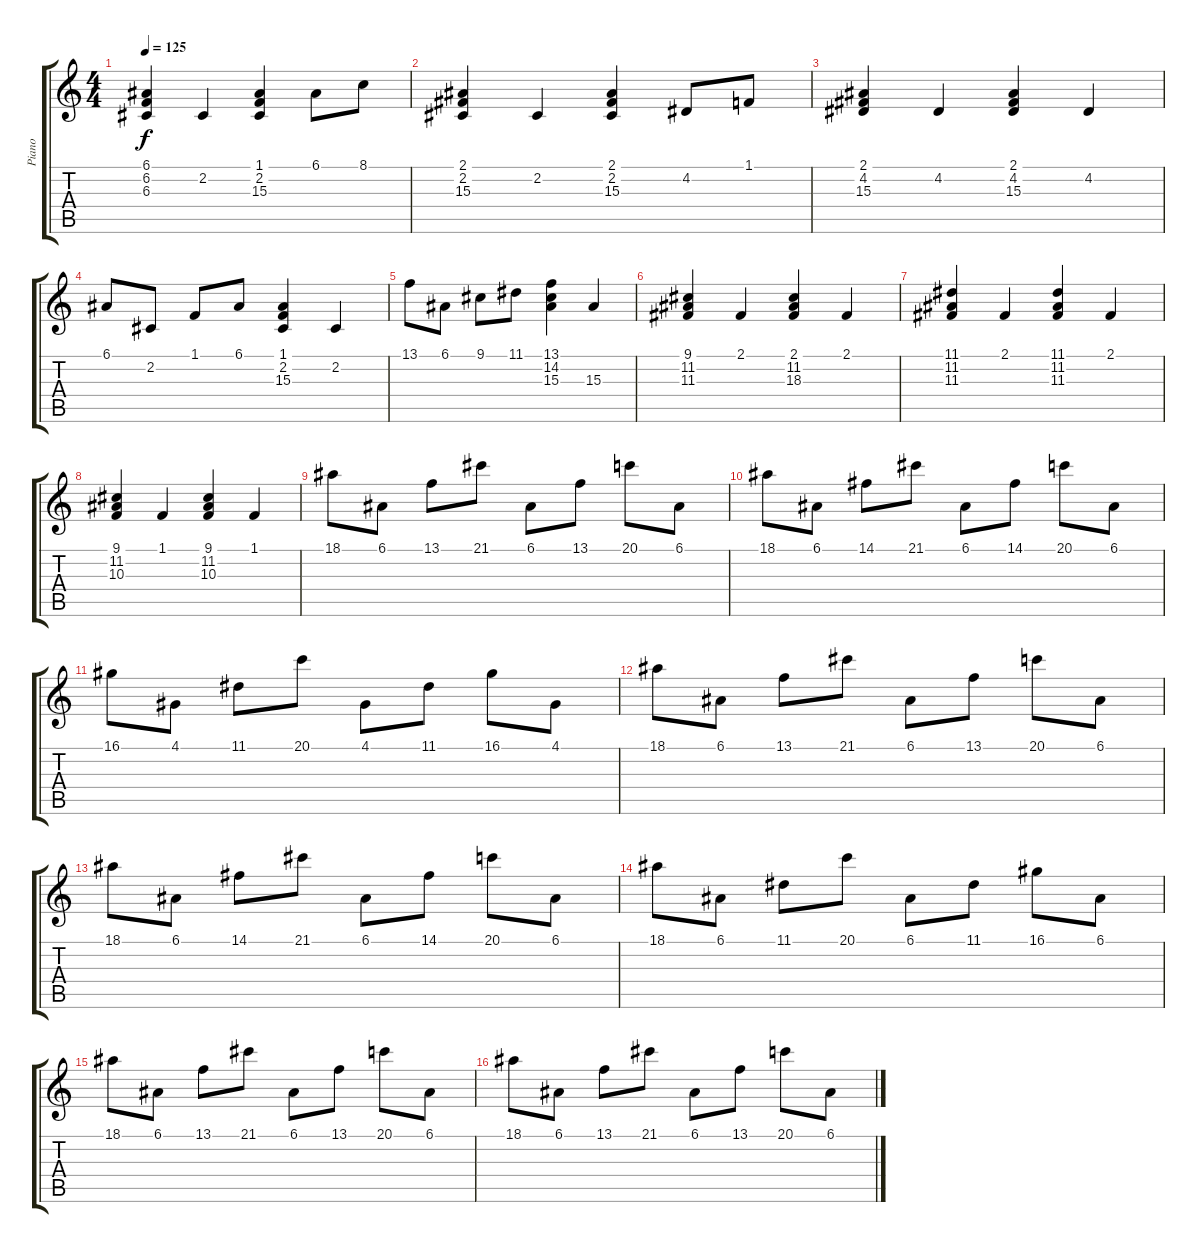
\track ("Piano" "Piano") {instrument acousticgrandpiano}
\staff {score tabs}
\tuning (E4 B3 G3 D3 A2 E2) {hide}
\ts (4 4)
\tempo 125
\clef g2
\ks c
(6.1 6.2 6.3).4{dy f volume 10 instrument acousticgrandpiano} 2.2.4 (1.1 2.2 15.3).4 6.1.8 8.1.8 |
(2.1 2.2 15.3).4 2.2.4 (2.1 2.2 15.3).4 4.2.8 1.1.8 |
(2.1 4.2 15.3).4 4.2.4 (2.1 4.2 15.3).4 4.2.4 |
6.1.8 2.2.8 1.1.8 6.1.8 (1.1 2.2 15.3).4 2.2.4 |
13.1.8 6.1.8 9.1.8 11.1.8 (13.1 14.2 15.3).4 15.3.4 |
(9.1 11.2 11.3).4 2.1.4 (2.1 11.2 18.3).4 2.1.4 |
(11.1 11.2 11.3).4 2.1.4 (11.1 11.2 11.3).4 2.1.4 |
(9.1 11.2 10.3).4 1.1.4 (9.1 11.2 10.3).4 1.1.4 |
18.1.8{volume 15} 6.1.8 13.1.8 21.1.8 6.1.8 13.1.8 20.1.8 6.1.8 |
18.1.8 6.1.8 14.1.8 21.1.8 6.1.8 14.1.8 20.1.8 6.1.8 |
16.1.8 4.1.8 11.1.8 20.1.8 4.1.8 11.1.8 16.1.8 4.1.8 |
18.1.8 6.1.8 13.1.8 21.1.8 6.1.8 13.1.8 20.1.8 6.1.8 |
18.1.8 6.1.8 14.1.8 21.1.8 6.1.8 14.1.8 20.1.8 6.1.8 |
18.1.8 6.1.8 11.1.8 20.1.8 6.1.8 11.1.8 16.1.8 6.1.8 |
18.1.8 6.1.8 13.1.8 21.1.8 6.1.8 13.1.8 20.1.8 6.1.8 |
18.1.8 6.1.8 13.1.8 21.1.8 6.1.8 13.1.8 20.1.8 6.1.8
